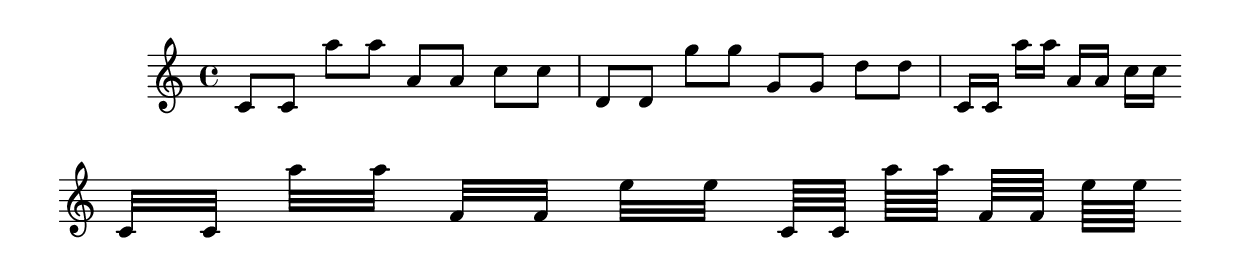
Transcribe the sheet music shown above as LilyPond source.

#(ly:set-option 'old-relative)
\version "1.9.0"

\header{

    texidoc = "Test beam quant positions for horizontal beams.  Staff
lines should be covered in all cases. For 32nd beams, the free stem
lengths are between 2 and 1.5."

}

\score{
	\notes\relative c' { 
		 c8-[ c]  a''-[ a]
		 a,-[ a]  c-[ c]
		 d,8-[ d]  g'-[ g]
		 g,-[ g]  d'-[ d]
		 c,16-[ c]  a''-[ a]
		 a,-[ a ]  c-[ c]
		\break
		 c,32-[  c]  a''-[ a]
		 f,-[ f]  e'-[ e]
		 c,64-[ c]  a''-[ a]
		 f,-[ f]  e'-[ e]
		\break
	}
}


